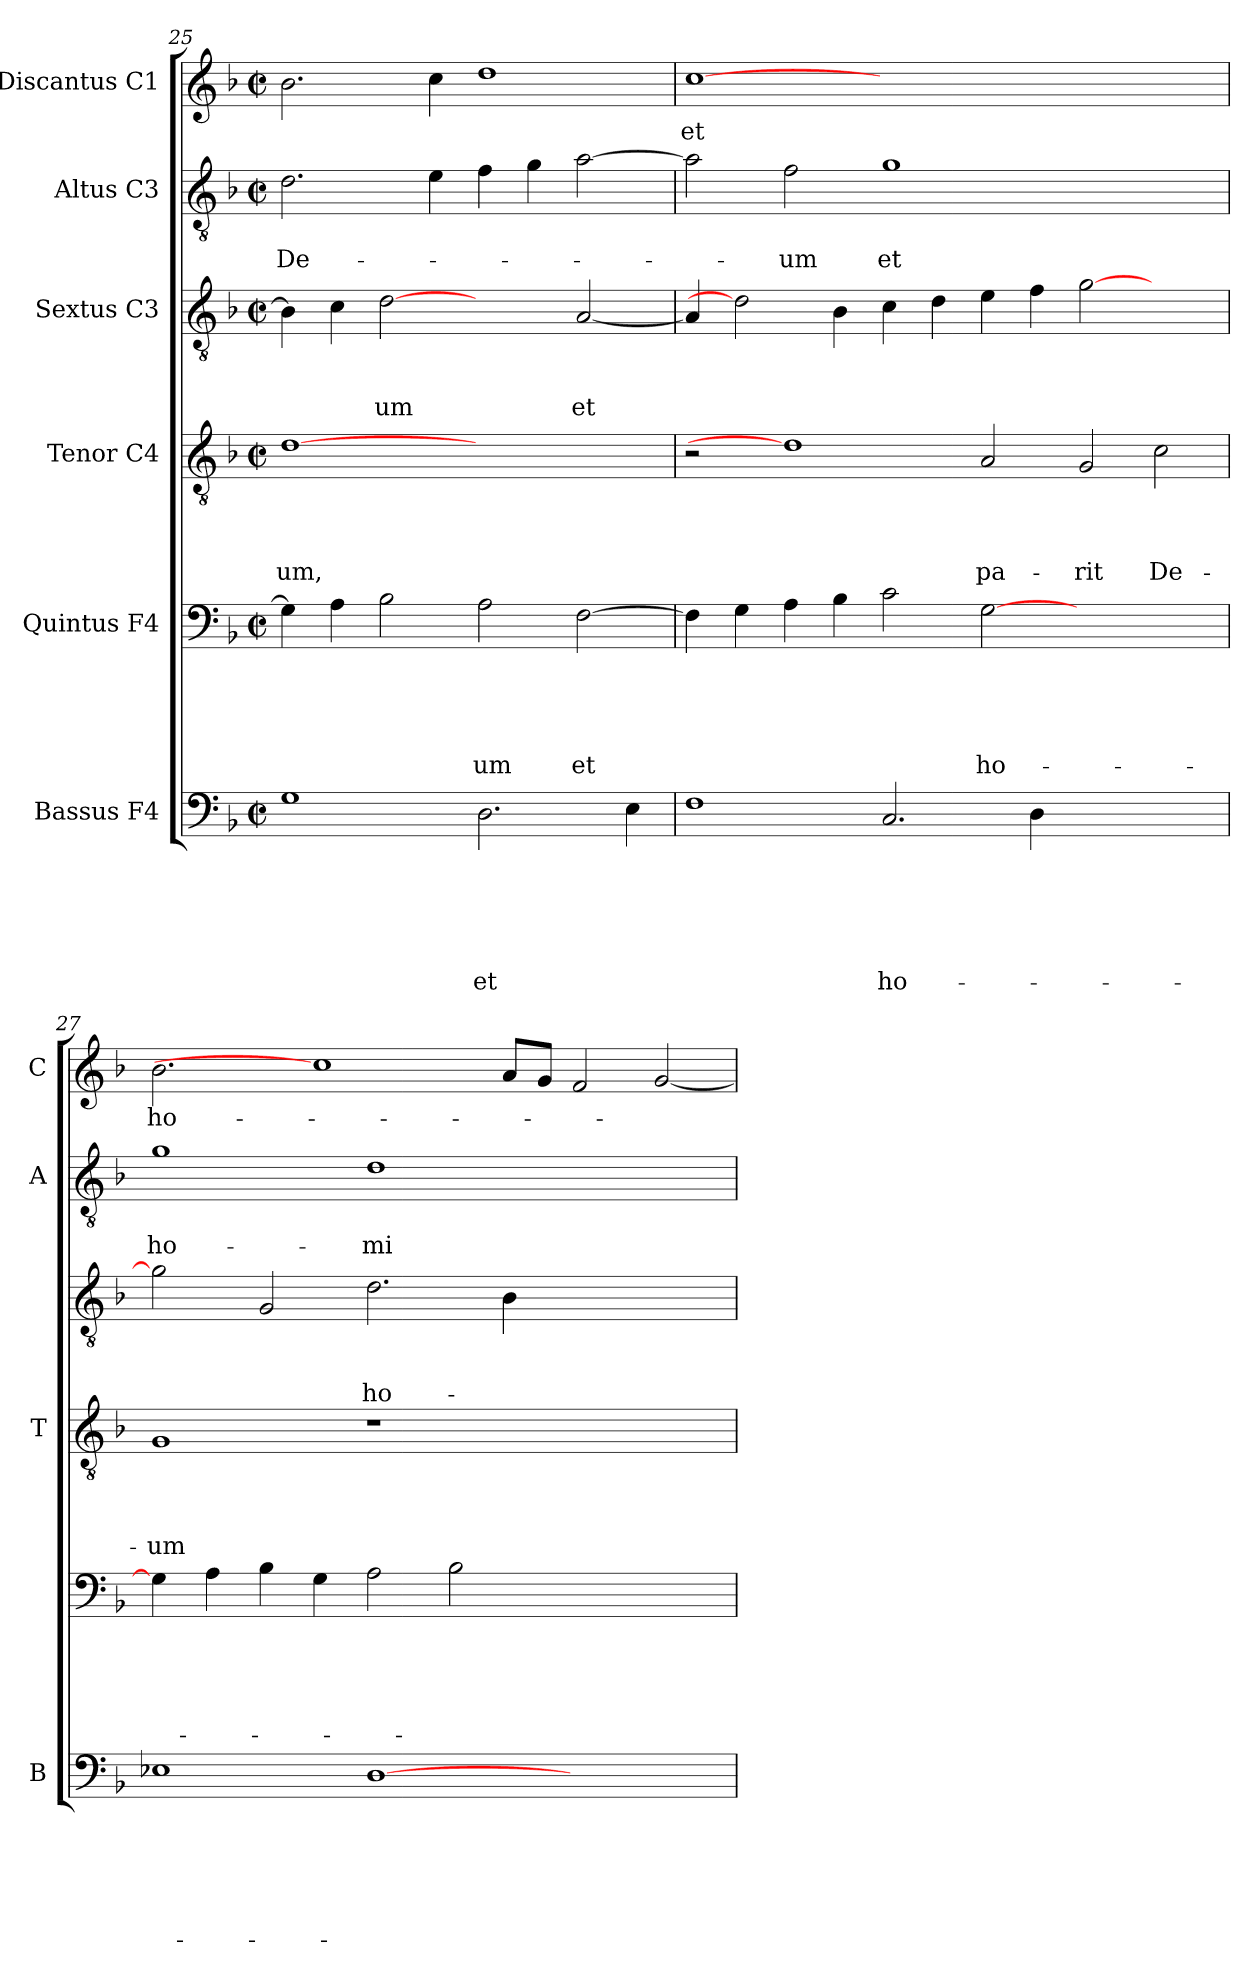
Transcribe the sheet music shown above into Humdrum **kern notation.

**kern	**text	**text	**text	**text	**text	**text	**kern	**text	**text	**text	**text	**text	**kern	**text	**text	**text	**text	**kern	**text	**text	**text	**kern	**text	**text	**kern	**text
*part6	*part6	*part6	*part6	*part6	*part6	*part6	*part5	*part5	*part5	*part5	*part5	*part5	*part4	*part4	*part4	*part4	*part4	*part3	*part3	*part3	*part3	*part2	*part2	*part2	*part1	*part1
*staff6	*staff6	*staff6	*staff6	*staff6	*staff6	*staff6	*staff5	*staff5	*staff5	*staff5	*staff5	*staff5	*staff4	*staff4	*staff4	*staff4	*staff4	*staff3	*staff3	*staff3	*staff3	*staff2	*staff2	*staff2	*staff1	*staff1
*I"Bassus F4	*	*	*	*	*	*	*I"Quintus F4	*	*	*	*	*	*I"Tenor C4	*	*	*	*	*I"Sextus C3	*	*	*	*I"Altus C3	*	*	*I"Discantus C1	*
*I'B	*	*	*	*	*	*	*	*	*	*	*	*	*I'T	*	*	*	*	*	*	*	*	*I'A	*	*	*I'C	*
*clefF4	*	*	*	*	*	*	*clefF4	*	*	*	*	*	*clefGv2	*	*	*	*	*clefGv2	*	*	*	*clefGv2	*	*	*clefG2	*
*k[b-]	*	*	*	*	*	*	*k[b-]	*	*	*	*	*	*k[b-]	*	*	*	*	*k[b-]	*	*	*	*k[b-]	*	*	*k[b-]	*
*F:	*	*	*	*	*	*	*F:	*	*	*	*	*	*F:	*	*	*	*	*F:	*	*	*	*F:	*	*	*F:	*
*M2/2	*	*	*	*	*	*	*M2/2	*	*	*	*	*	*M2/2	*	*	*	*	*M2/2	*	*	*	*M2/2	*	*	*M2/2	*
*met(c|)	*	*	*	*	*	*	*met(c|)	*	*	*	*	*	*met(c|)	*	*	*	*	*met(c|)	*	*	*	*met(c|)	*	*	*met(c|)	*
=25	=25	=25	=25	=25	=25	=25	=25	=25	=25	=25	=25	=25	=25	=25	=25	=25	=25	=25	=25	=25	=25	=25	=25	=25	=25	=25
!	!	!	!	!	!	!	!	!	!	!	!	!	!	!	!	!	!LO:LY:b	!	!	!	!	!	!	!LO:LY:b	!	!
1G	.	.	.	.	.	.	4G\]	.	.	.	.	.	[1d	.	.	.	-um,	4B-\]	.	.	.	2.d\	.	De-	2.b-\	.
.	.	.	.	.	.	.	4A\	.	.	.	.	.	.	.	.	.	.	4c\	.	.	.	.	.	.	.	.
!	!	!	!	!	!	!	!	!	!	!	!	!	!	!	!	!	!	!	!	!	!LO:LY:b	!	!	!	!	!
.	.	.	.	.	.	.	2B-\	.	.	.	.	.	.	.	.	.	.	[2d	.	.	-um	.	.	.	.	.
.	.	.	.	.	.	.	.	.	.	.	.	.	.	.	.	.	.	.	.	.	.	4e\	.	.	4cc\	.
!	!	!	!	!	!	!LO:LY:b	!	!	!	!	!	!LO:LY:b	!	!	!	!	!	!	!	!	!	!	!	!	!	!
2.D\	.	.	.	.	.	et	2A\	.	.	.	.	-um	1ryy	.	.	.	.	2ryy	.	.	.	4f\	.	.	1dd	.
.	.	.	.	.	.	.	.	.	.	.	.	.	.	.	.	.	.	.	.	.	.	4g\	.	.	.	.
!	!	!	!	!	!	!	!	!	!	!	!	!LO:LY:b	!	!	!	!	!	!	!	!	!LO:LY:b	!	!	!	!	!
.	.	.	.	.	.	.	[2F\	.	.	.	.	et	.	.	.	.	.	[2A/	.	.	et	[2a\	.	.	.	.
4E\	.	.	.	.	.	.	.	.	.	.	.	.	.	.	.	.	.	.	.	.	.	.	.	.	.	.
=26	=26	=26	=26	=26	=26	=26	=26	=26	=26	=26	=26	=26	=26	=26	=26	=26	=26	=26	=26	=26	=26	=26	=26	=26	=26	=26
!	!	!	!	!	!	!	!	!	!	!	!	!	!	!	!	!	!	!	!	!	!	!	!	!	!	!LO:LY:b
1F	.	.	.	.	.	.	4F\]	.	.	.	.	.	2r	.	.	.	.	4A/]	.	.	.	2a\]	.	.	[1cc	et
.	.	.	.	.	.	.	4G\	.	.	.	.	.	.	.	.	.	.	2d]	.	.	.	.	.	.	.	.
!	!	!	!	!	!	!	!	!	!	!	!	!	!	!	!	!	!	!	!	!	!	!	!	!LO:LY:b	!	!
.	.	.	.	.	.	.	4A\	.	.	.	.	.	1d]	.	.	.	.	.	.	.	.	2f\	.	-um	.	.
.	.	.	.	.	.	.	4B-\	.	.	.	.	.	.	.	.	.	.	4B-\	.	.	.	.	.	.	.	.
!	!	!	!	!	!	!LO:LY:b	!	!	!	!	!	!	!	!	!	!	!	!	!	!	!	!	!	!LO:LY:b	!	!
2.C/	.	.	.	.	.	ho-	2c\	.	.	.	.	.	.	.	.	.	.	4c\	.	.	.	1g	.	et	0ryy	.
.	.	.	.	.	.	.	.	.	.	.	.	.	.	.	.	.	.	4d\	.	.	.	.	.	.	.	.
!	!	!	!	!	!	!	!	!	!	!	!	!LO:LY:b	!	!	!	!	!LO:LY:b	!	!	!	!	!	!	!	!	!
.	.	.	.	.	.	.	[2G\	.	.	.	.	ho-	2A/	.	.	.	pa-	4e\	.	.	.	.	.	.	.	.
4D\	.	.	.	.	.	.	.	.	.	.	.	.	.	.	.	.	.	4f\	.	.	.	.	.	.	.	.
!	!	!	!	!	!	!	!	!	!	!	!	!	!	!	!	!	!LO:LY:b	!	!	!	!	!	!	!	!	!
1ryy	.	.	.	.	.	.	1ryy	.	.	.	.	.	2G/	.	.	.	-rit	[2g\	.	.	.	1ryy	.	.	.	.
!	!	!	!	!	!	!	!	!	!	!	!	!	!	!	!	!	!LO:LY:b	!	!	!	!	!	!	!	!	!
.	.	.	.	.	.	.	.	.	.	.	.	.	2c\	.	.	.	De-	2ryy	.	.	.	.	.	.	.	.
=27	=27	=27	=27	=27	=27	=27	=27	=27	=27	=27	=27	=27	=27	=27	=27	=27	=27	=27	=27	=27	=27	=27	=27	=27	=27	=27
!	!	!	!	!	!	!	!	!	!	!	!	!	!	!	!	!	!LO:LY:b	!	!	!	!	!	!	!LO:LY:b	!	!LO:LY:b
1E-X	.	.	.	.	.	.	4G\]	.	.	.	.	.	1G	.	.	.	-um	2g\]	.	.	.	1g	.	ho-	2.b-\	ho-
.	.	.	.	.	.	.	4A\	.	.	.	.	.	.	.	.	.	.	.	.	.	.	.	.	.	.	.
.	.	.	.	.	.	.	4B-\	.	.	.	.	.	.	.	.	.	.	2G/	.	.	.	.	.	.	.	.
.	.	.	.	.	.	.	4G\	.	.	.	.	.	.	.	.	.	.	.	.	.	.	.	.	.	1cc]	.
!	!	!	!	!	!	!	!	!	!	!	!	!	!	!	!	!	!	!	!	!	!LO:LY:b	!	!	!LO:LY:b	!	!
[1D	.	.	.	.	.	.	2A\	.	.	.	.	.	1r	.	.	.	.	2.d\	.	.	ho-	1d	.	-mi-	.	.
.	.	.	.	.	.	.	2B-\	.	.	.	.	.	.	.	.	.	.	.	.	.	.	.	.	.	.	.
.	.	.	.	.	.	.	.	.	.	.	.	.	.	.	.	.	.	4B-\	.	.	.	.	.	.	8a/L	.
.	.	.	.	.	.	.	.	.	.	.	.	.	.	.	.	.	.	.	.	.	.	.	.	.	8g/J	.
1ryy	.	.	.	.	.	.	1ryy	.	.	.	.	.	1ryy	.	.	.	.	1ryy	.	.	.	1ryy	.	.	2f/	.
.	.	.	.	.	.	.	.	.	.	.	.	.	.	.	.	.	.	.	.	.	.	.	.	.	[2g/	.
=	=	=	=	=	=	=	=	=	=	=	=	=	=	=	=	=	=	=	=	=	=	=	=	=	=	=
*-	*-	*-	*-	*-	*-	*-	*-	*-	*-	*-	*-	*-	*-	*-	*-	*-	*-	*-	*-	*-	*-	*-	*-	*-	*-	*-
